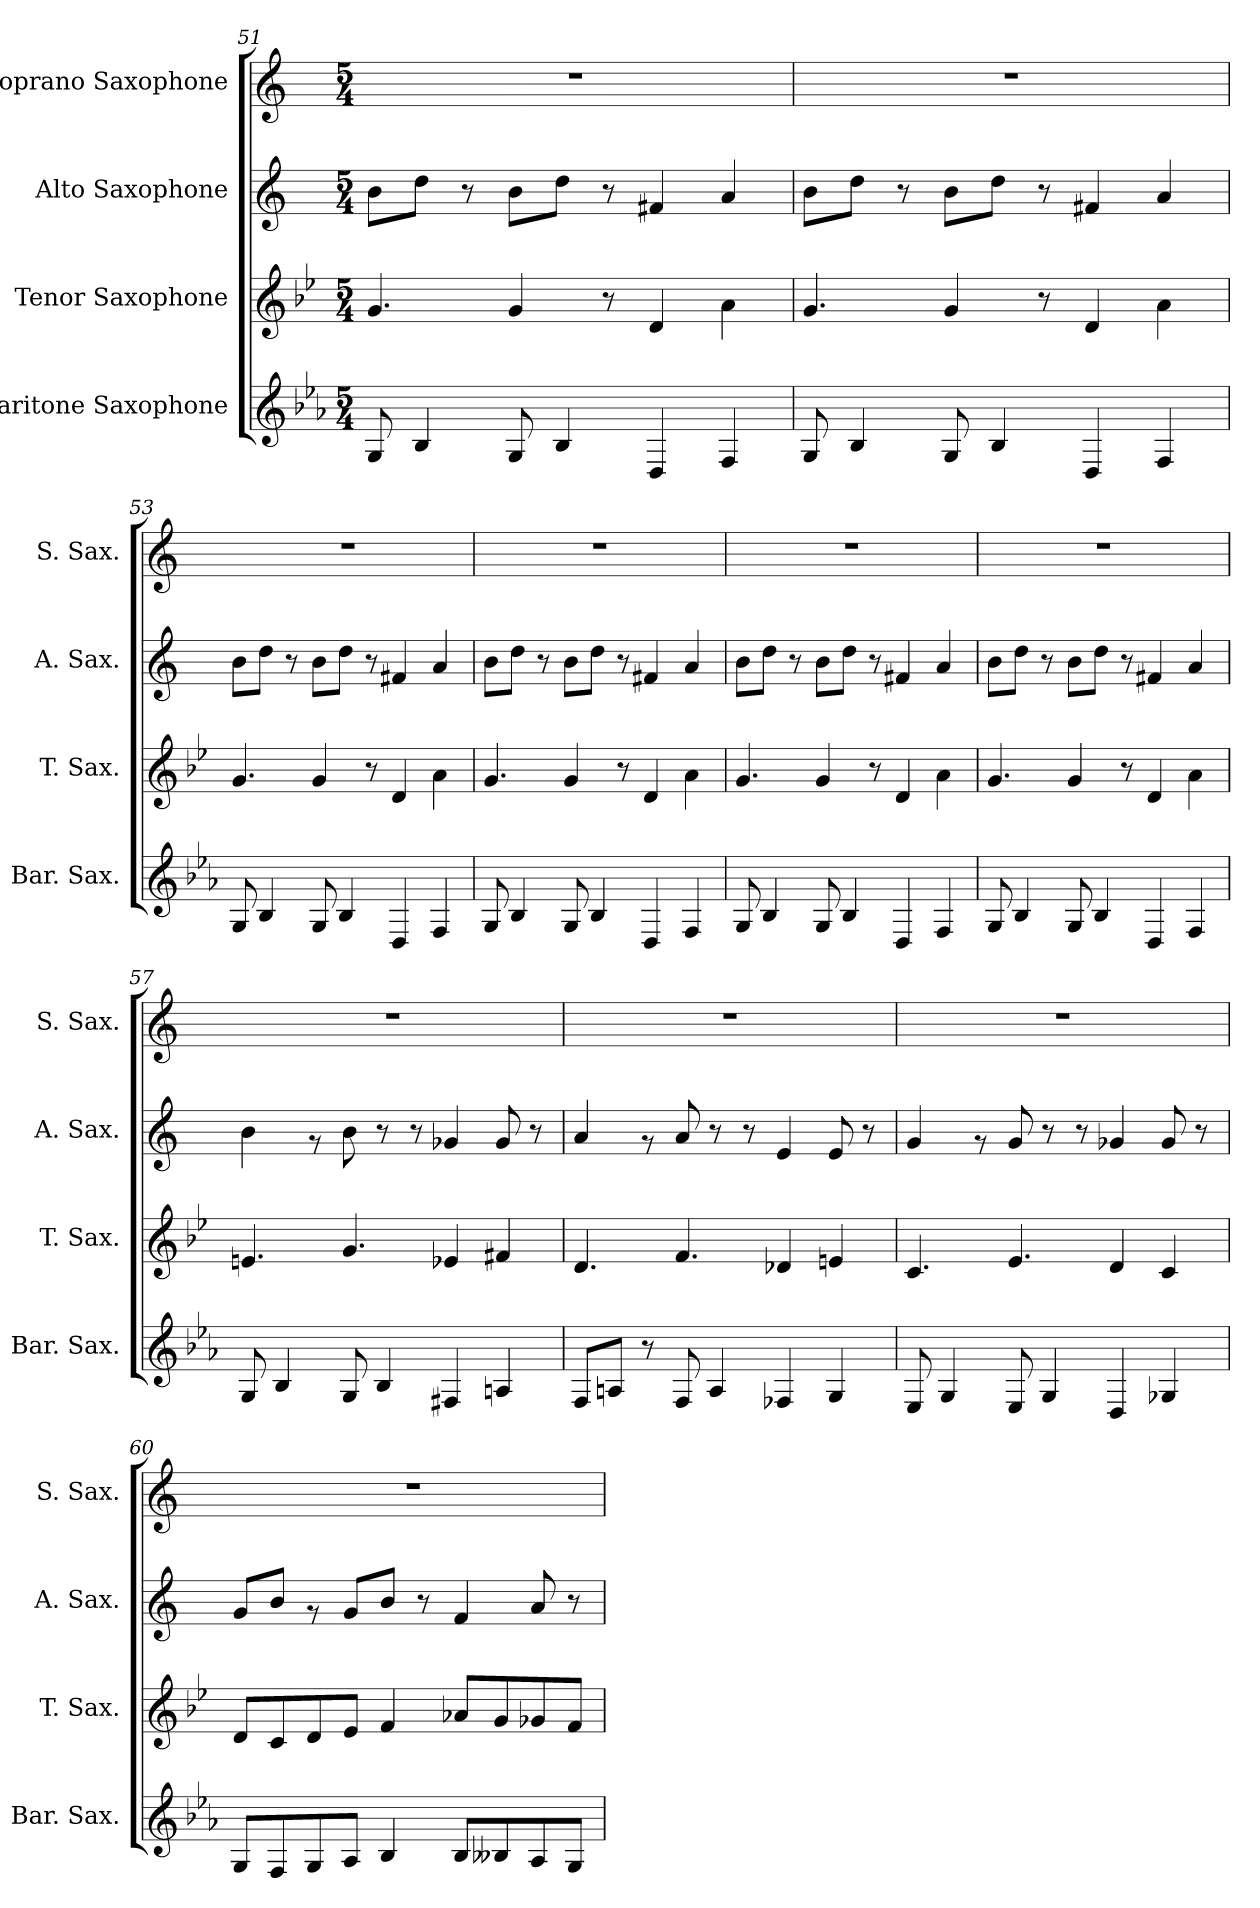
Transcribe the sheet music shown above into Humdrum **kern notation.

**kern	**kern	**kern	**kern
*part4	*part3	*part2	*part1
*staff4	*staff3	*staff2	*staff1
*I"Baritone Saxophone	*I"Tenor Saxophone	*I"Alto Saxophone	*I"Soprano Saxophone
*I'Bar. Sax.	*I'T. Sax.	*I'A. Sax.	*I'S. Sax.
*clefG2	*clefG2	*clefG2	*clefG2
*ITrd12c21	*ITrd8c14	*ITrd5c9	*ITrd1c2
*k[b-e-a-]	*k[b-e-]	*k[b-e-a-]	*k[b-e-]
*M5/4	*M5/4	*M5/4	*M5/4
=51	=51	=51	=51
8GG/	4.G/	8d\L	4%5r
4BB-/	.	8f\J	.
.	.	8r	.
8GG/	4G/	8d\L	.
4BB-/	.	8f\J	.
.	8r	8r	.
4DD/	4D/	4An/	.
4FF/	4A\	4c/	.
!!LO:LB:g=z
=52	=52	=52	=52
8GG/	4.G/	8d\L	4%5r
4BB-/	.	8f\J	.
.	.	8r	.
8GG/	4G/	8d\L	.
4BB-/	.	8f\J	.
.	8r	8r	.
4DD/	4D/	4An/	.
4FF/	4A\	4c/	.
=53	=53	=53	=53
8GG/	4.G/	8d\L	4%5r
4BB-/	.	8f\J	.
.	.	8r	.
8GG/	4G/	8d\L	.
4BB-/	.	8f\J	.
.	8r	8r	.
4DD/	4D/	4An/	.
4FF/	4A\	4c/	.
=54	=54	=54	=54
8GG/	4.G/	8d\L	4%5r
4BB-/	.	8f\J	.
.	.	8r	.
8GG/	4G/	8d\L	.
4BB-/	.	8f\J	.
.	8r	8r	.
4DD/	4D/	4An/	.
4FF/	4A\	4c/	.
=55	=55	=55	=55
8GG/	4.G/	8d\L	4%5r
4BB-/	.	8f\J	.
.	.	8r	.
8GG/	4G/	8d\L	.
4BB-/	.	8f\J	.
.	8r	8r	.
4DD/	4D/	4An/	.
4FF/	4A\	4c/	.
!!LO:LB:g=z
=56	=56	=56	=56
8GG/	4.G/	8d\L	4%5r
4BB-/	.	8f\J	.
.	.	8r	.
8GG/	4G/	8d\L	.
4BB-/	.	8f\J	.
.	8r	8r	.
4DD/	4D/	4An/	.
4FF/	4A\	4c/	.
=57	=57	=57	=57
8GG/	4.En/	4d\	4%5r
4BB-/	.	.	.
.	.	8rg	.
8GG/	4.G/	8d\	.
4BB-/	.	8r	.
.	.	8r	.
4FF#X/	4E-X/	4B--X/	.
4AAn/	4F#X/	8B--/	.
.	.	8r	.
=58	=58	=58	=58
8FF/L	4.D/	4c/	4%5r
8AAn/J	.	.	.
8r	.	8rg	.
8FF/	4.F/	8c/	.
4AA/	.	8r	.
.	.	8r	.
4FF-X/	4D-X/	4G/	.
4GG/	4En/	8G/	.
.	.	8r	.
=59	=59	=59	=59
8EE-/	4.C/	4B-/	4%5r
4GG/	.	.	.
.	.	8rg	.
8EE-/	4.E-/	8B-/	.
4GG/	.	8r	.
.	.	8r	.
4DD/	4D/	4B--X/	.
4GG-X/	4C/	8B--/	.
.	.	8r	.
!!LO:PB:g=z
=60	=60	=60	=60
8GG/L	8D/L	8B-/L	4%5r
8FF/	8C/	8d/J	.
8GG/	8D/	8rg	.
8AA-/J	8E-/J	8B-/L	.
4BB-/	4F/	8d/J	.
.	.	8r	.
8BB-/L	8A-X/L	4A-/	.
8BB--X/	8G/	.	.
8AA-/	8G-X/	8c/	.
8GG/J	8F/J	8r	.
=	=	=	=
*-	*-	*-	*-
